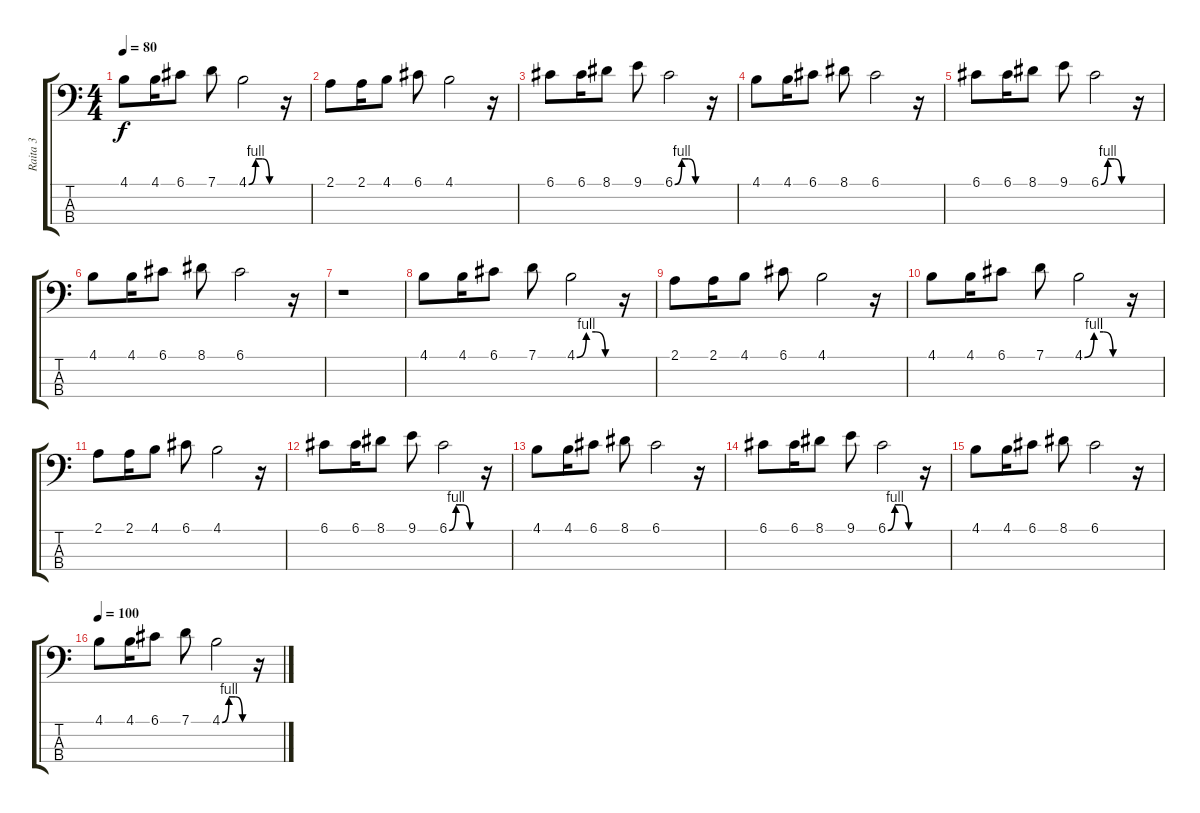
\track ("Raita 3" "Raita 3") {instrument electricbassfinger}
\staff {score tabs}
\tuning (G2 D2 A1 E1) {hide}
\ts (4 4)
\tempo 80
\clef f4
\ks c
4.1.8{dy f} 4.1.16 6.1.8 7.1.8 4.1{be (custom 0 0 15 4 30 4 45 0 60 0)}.2 r.16 |
2.1.8 2.1.16 4.1.8 6.1.8 4.1.2 r.16 |
6.1.8 6.1.16 8.1.8 9.1.8 6.1{be (custom 0 0 15 4 30 4 45 0 60 0)}.2 r.16 |
4.1.8 4.1.16 6.1.8 8.1.8 6.1.2 r.16 |
6.1.8 6.1.16 8.1.8 9.1.8 6.1{be (custom 0 0 15 4 30 4 45 0 60 0)}.2 r.16 |
4.1.8 4.1.16 6.1.8 8.1.8 6.1.2 r.16 |
r.1 |
4.1.8 4.1.16 6.1.8 7.1.8 4.1{be (custom 0 0 15 4 30 4 45 0 60 0)}.2 r.16 |
2.1.8 2.1.16 4.1.8 6.1.8 4.1.2 r.16 |
4.1.8 4.1.16 6.1.8 7.1.8 4.1{be (custom 0 0 15 4 30 4 45 0 60 0)}.2 r.16 |
2.1.8 2.1.16 4.1.8 6.1.8 4.1.2 r.16 |
6.1.8 6.1.16 8.1.8 9.1.8 6.1{be (custom 0 0 15 4 30 4 45 0 60 0)}.2 r.16 |
4.1.8 4.1.16 6.1.8 8.1.8 6.1.2 r.16 |
6.1.8 6.1.16 8.1.8 9.1.8 6.1{be (custom 0 0 15 4 30 4 45 0 60 0)}.2 r.16 |
4.1.8 4.1.16 6.1.8 8.1.8 6.1.2 r.16 |
\tempo 100
4.1.8 4.1.16 6.1.8 7.1.8 4.1{be (custom 0 0 15 4 30 4 45 0 60 0)}.2 r.16
